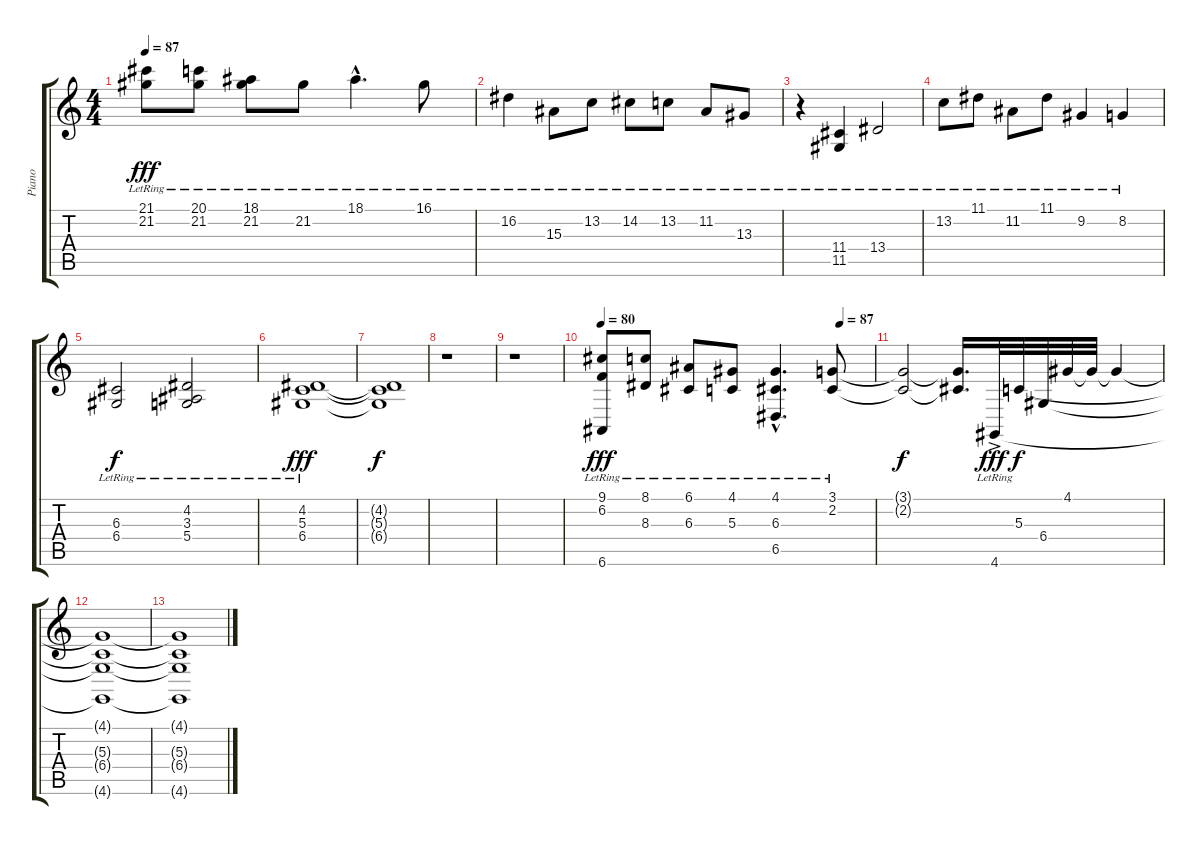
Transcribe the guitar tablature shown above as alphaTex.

\track ("Piano" "Piano") {instrument acousticgrandpiano}
\staff {score tabs}
\tuning (E4 B3 G3 D3 A2 E2) {hide}
\ts (4 4)
\tempo 87
\clef g2
\ks c
(21.1{lr} 21.2{lr}).8{dy fff} (20.1{lr} 21.2{lr}).8 (18.1{lr} 21.2{lr}).8 21.2{lr}.8 18.1{hac lr}.4{d} 16.1{lr}.8 |
16.2{lr}.4 15.3{lr}.8 13.2{lr}.8 14.2{lr}.8 13.2{lr}.8 11.2{lr}.8 13.3{lr}.8 |
r.4 (11.4{lr} 11.5{lr}).4 13.4{lr}.2 |
13.2{lr}.8 11.1{lr}.8 11.2{lr}.8 11.1{lr}.8 9.2{lr}.4 8.2{lr}.4 |
(6.3{lr} 6.4{lr}).2{dy f} (4.2{lr} 3.3{lr} 5.4{lr}).2 |
(4.2{lr} 5.3{lr} 6.4{lr}).1{dy fff} |
(4.2{t} 5.3{t} 6.4{t}).1{dy f} |
r.1 |
r.1 |
\tempo 80
\tempo (87 0.875)
(9.1{lr} 6.2{lr} 6.6{lr}).8{dy fff} (8.1{lr} 8.3{lr}).8 (6.1{lr} 6.3{lr}).8 (4.1{lr} 5.3{lr}).8 (4.1{hac lr} 6.3{hac lr} 6.5{lr}).4{d} (3.1{lr} 2.2{lr}).8 |
(3.1{t} 2.2{t}).2{dy f} (3.1{t} 2.2{t}).16{d} 4.6{ac lr}.32{dy fff} 5.3.32{dy f} 6.4.32 4.1.32 4.1{t}.32 4.1{t}.4 |
(4.1{t} 5.3{t} 6.4{t} 4.6{t}).1 |
(4.1{t} 5.3{t} 6.4{t} 4.6{t}).1
